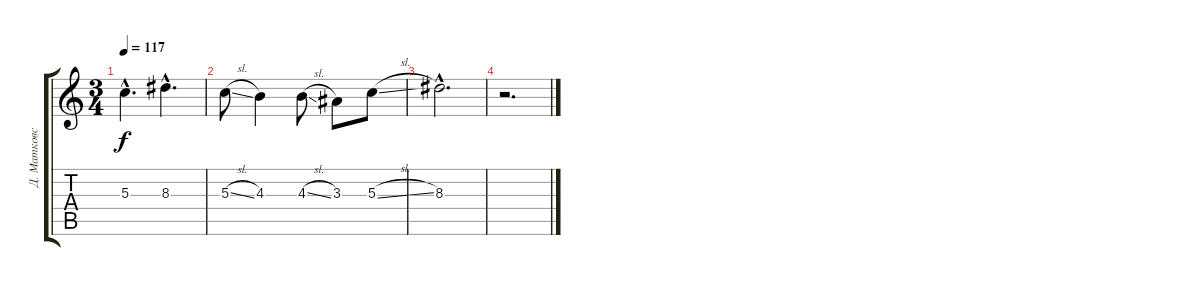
\track ("Д. Матковский" "Д. Матковс") {instrument electricguitarjazz}
\staff {score tabs}
\tuning (E4 B3 G3 D3 A2 E2) {hide}
\ts (3 4)
\tempo 117
\clef g2
\ks c
5.3{hac}.4{d dy f} 8.3{hac}.4{d} |
5.3{sl}.8 4.3.4 4.3{sl}.8 3.3.8 5.3{sl}.8 |
8.3{hac}.2{d} |
r.2{d}
